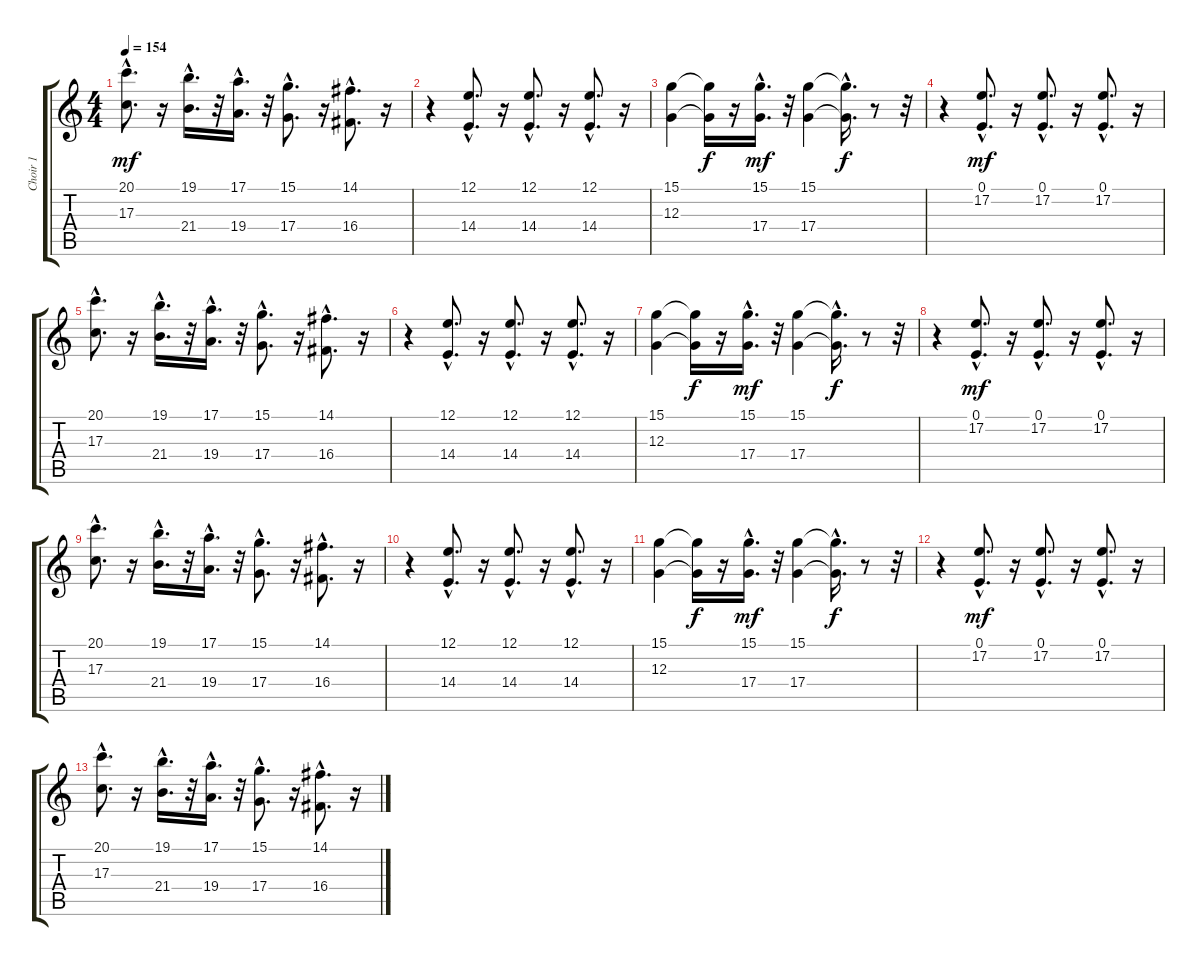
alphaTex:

\track ("Choir 1" "Choir 1") {instrument pad4choir}
\staff {score tabs}
\tuning (E4 B3 G3 D3 A2 E2) {hide}
\ts (4 4)
\tempo 154
\clef g2
\ks c
(20.1{hac} 17.3{hac}).8{d dy mf} r.16 (19.1{hac} 21.4{hac}).16{d} r.32 (17.1{hac} 19.4{hac}).16{d} r.32 (15.1{hac} 17.4{hac}).8{d} r.16 (14.1{hac} 16.4{hac}).8{d} r.16 |
r.4 (12.1{hac} 14.4{hac}).8{d} r.16 (12.1{hac} 14.4{hac}).8{d} r.16 (12.1{hac} 14.4{hac}).8{d} r.16 |
(15.1 12.3).4 (15.1{t} 12.3{t}).16{dy f} r.16 (15.1{hac} 17.4{hac}).16{d dy mf} r.32 (15.1 17.4).4 (15.1{hac t} 17.4{hac t}).16{d dy f} r.8 r.32 |
r.4 (0.1{hac} 17.2{hac}).8{d dy mf} r.16 (0.1{hac} 17.2{hac}).8{d} r.16 (0.1{hac} 17.2{hac}).8{d} r.16 |
(20.1{hac} 17.3{hac}).8{d} r.16 (19.1{hac} 21.4{hac}).16{d} r.32 (17.1{hac} 19.4{hac}).16{d} r.32 (15.1{hac} 17.4{hac}).8{d} r.16 (14.1{hac} 16.4{hac}).8{d} r.16 |
r.4 (12.1{hac} 14.4{hac}).8{d} r.16 (12.1{hac} 14.4{hac}).8{d} r.16 (12.1{hac} 14.4{hac}).8{d} r.16 |
(15.1 12.3).4 (15.1{t} 12.3{t}).16{dy f} r.16 (15.1{hac} 17.4{hac}).16{d dy mf} r.32 (15.1 17.4).4 (15.1{hac t} 17.4{hac t}).16{d dy f} r.8 r.32 |
r.4 (0.1{hac} 17.2{hac}).8{d dy mf} r.16 (0.1{hac} 17.2{hac}).8{d} r.16 (0.1{hac} 17.2{hac}).8{d} r.16 |
(20.1{hac} 17.3{hac}).8{d} r.16 (19.1{hac} 21.4{hac}).16{d} r.32 (17.1{hac} 19.4{hac}).16{d} r.32 (15.1{hac} 17.4{hac}).8{d} r.16 (14.1{hac} 16.4{hac}).8{d} r.16 |
r.4 (12.1{hac} 14.4{hac}).8{d} r.16 (12.1{hac} 14.4{hac}).8{d} r.16 (12.1{hac} 14.4{hac}).8{d} r.16 |
(15.1 12.3).4 (15.1{t} 12.3{t}).16{dy f} r.16 (15.1{hac} 17.4{hac}).16{d dy mf} r.32 (15.1 17.4).4 (15.1{hac t} 17.4{hac t}).16{d dy f} r.8 r.32 |
r.4 (0.1{hac} 17.2{hac}).8{d dy mf} r.16 (0.1{hac} 17.2{hac}).8{d} r.16 (0.1{hac} 17.2{hac}).8{d} r.16 |
(20.1{hac} 17.3{hac}).8{d} r.16 (19.1{hac} 21.4{hac}).16{d} r.32 (17.1{hac} 19.4{hac}).16{d} r.32 (15.1{hac} 17.4{hac}).8{d} r.16 (14.1{hac} 16.4{hac}).8{d} r.16
